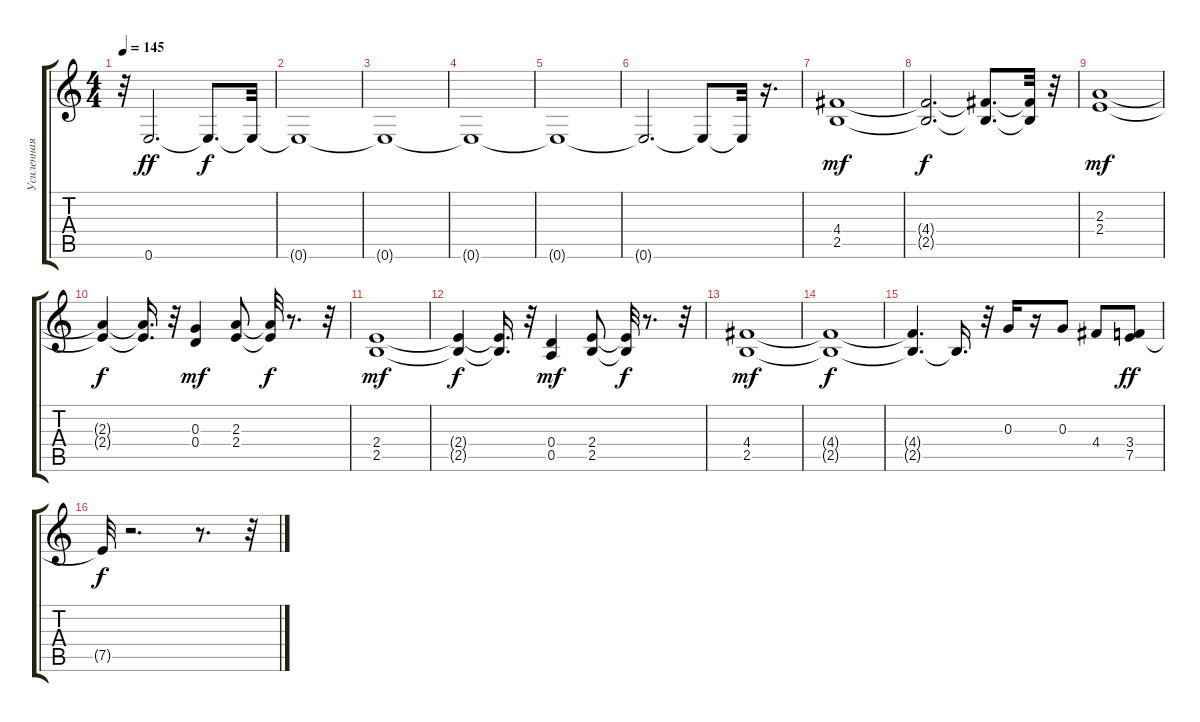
\track ("Усиленная Гитара" "Усиленная ") {instrument overdrivenguitar}
\staff {score tabs}
\tuning (E4 B3 G3 D3 A2 E2) {hide}
\ts (4 4)
\tempo 145
\clef g2
\ks c
r.32{dy f} 0.6.2{d dy ff} 0.6{t}.8{d dy f} 0.6{t}.32 |
0.6{t}.1 |
0.6{t}.1 |
0.6{t}.1 |
0.6{t}.1 |
0.6{t}.2{d} 0.6{t}.8 0.6{t}.32 r.16{d} |
(4.4 2.5).1{dy mf} |
(4.4{t} 2.5{t}).2{d dy f} (4.4{t} 2.5{t}).8{d} (4.4{t} 2.5{t}).32 r.32 |
(2.3 2.4).1{dy mf} |
(2.3{t} 2.4{t}).4{dy f} (2.3{t} 2.4{t}).16{d} r.32 (0.3 0.4).4{dy mf} (2.3 2.4).8 (2.3{t} 2.4{t}).32{dy f} r.8{d} r.32 |
(2.4 2.5).1{dy mf} |
(2.4{t} 2.5{t}).4{dy f} (2.4{t} 2.5{t}).16{d} r.32 (0.4 0.5).4{dy mf} (2.4 2.5).8 (2.4{t} 2.5{t}).32{dy f} r.8{d} r.32 |
(4.4 2.5).1{dy mf} |
(4.4{t} 2.5{t}).1{dy f} |
(4.4{t} 2.5{t}).4{d} 2.5{t}.16{d} r.32 0.3.16 r.16 0.3.8 4.4.8 (3.4 7.5).8{dy ff} |
7.5{t}.32{dy f} r.2{d} r.8{d} r.32
